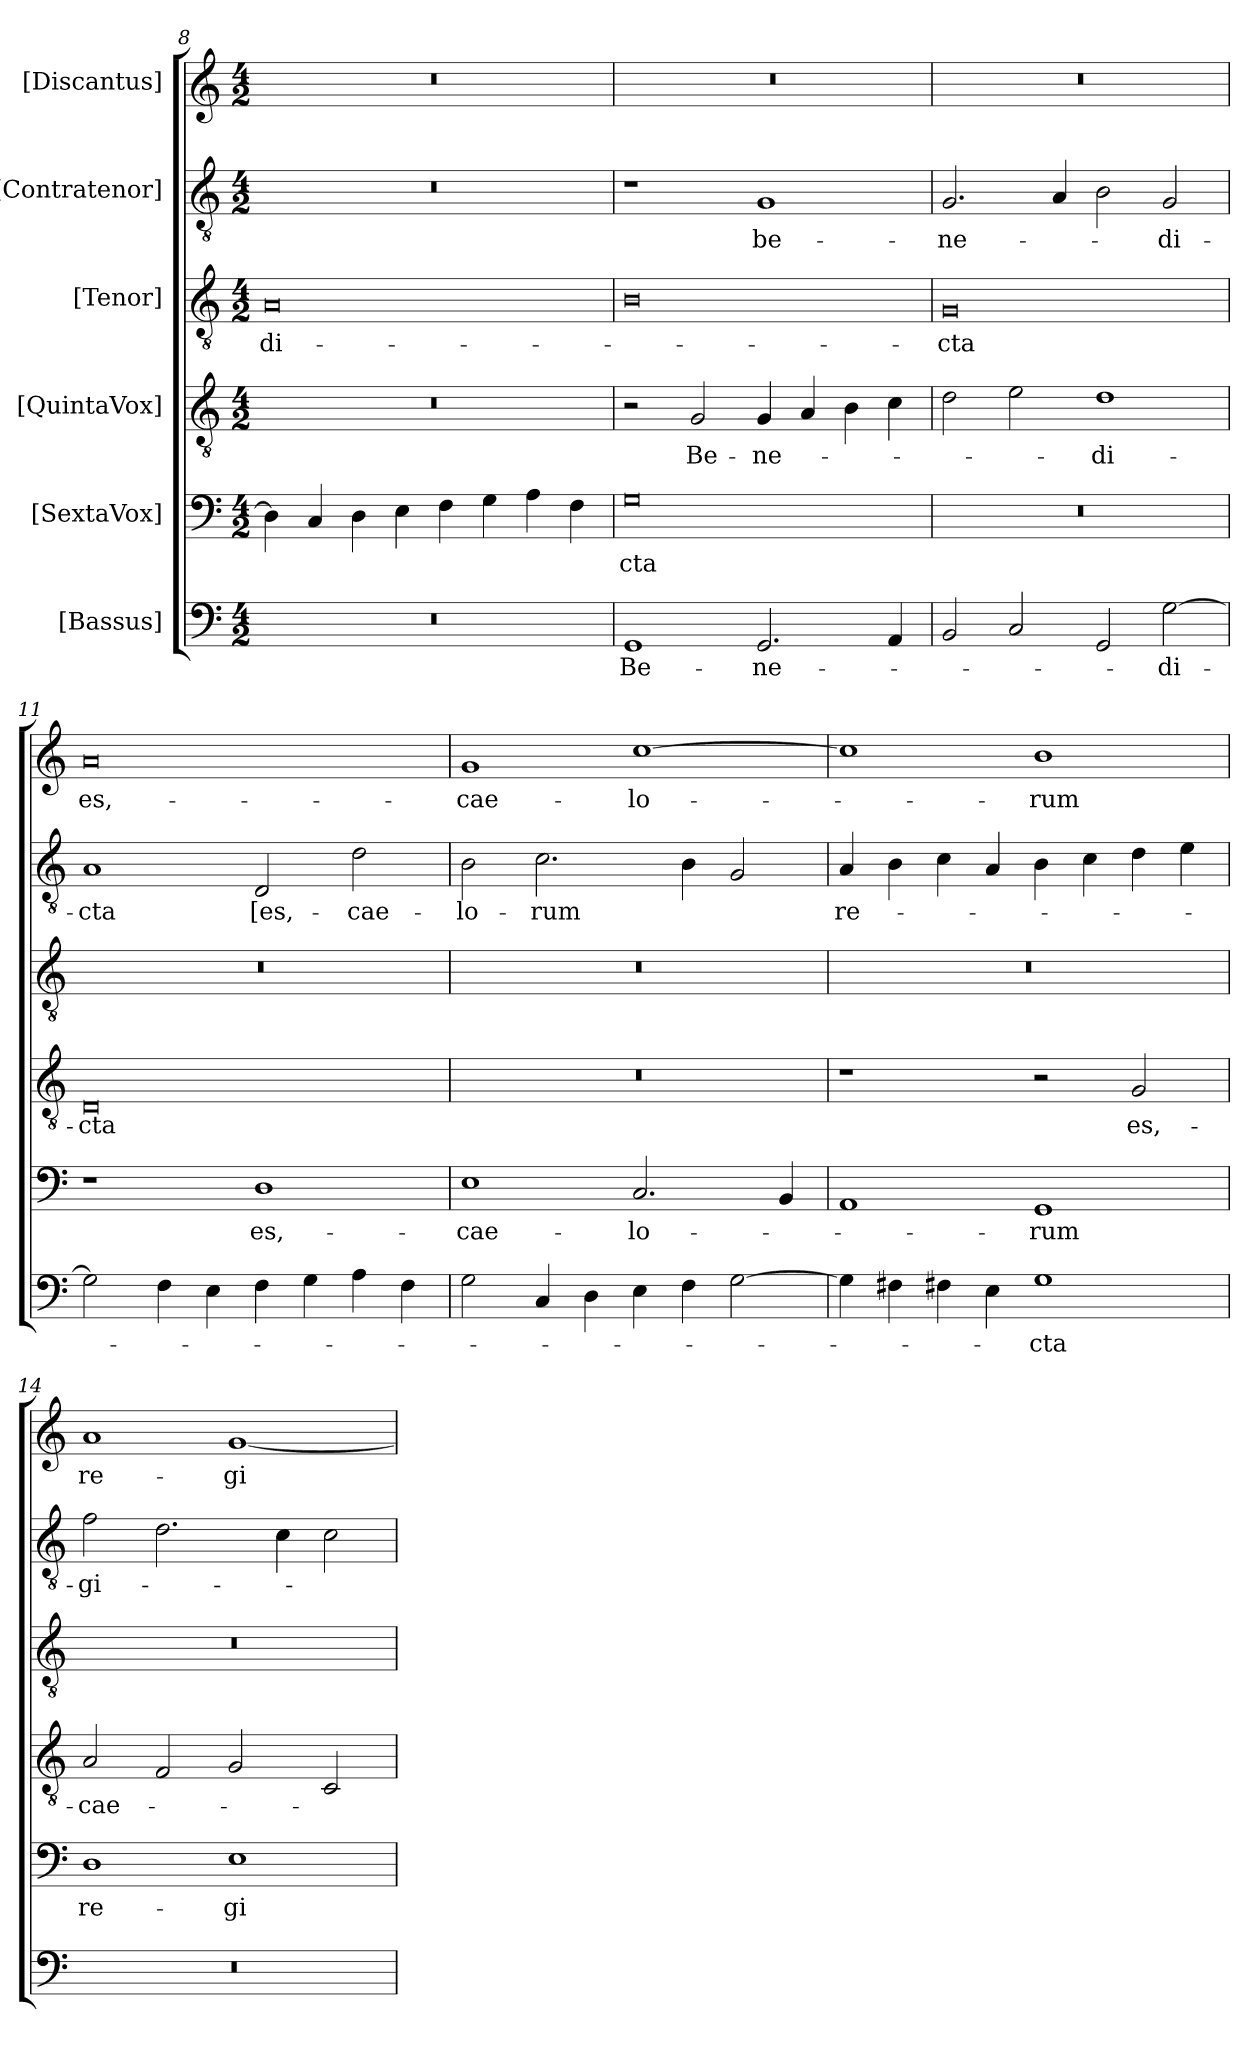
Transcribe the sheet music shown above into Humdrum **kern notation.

**kern	**text	**kern	**text	**kern	**text	**kern	**text	**kern	**text	**kern	**text
*part6	*part6	*part5	*part5	*part4	*part4	*part3	*part3	*part2	*part2	*part1	*part1
*staff6	*staff6	*staff5	*staff5	*staff4	*staff4	*staff3	*staff3	*staff2	*staff2	*staff1	*staff1
*I"[Bassus]	*	*I"[SextaVox]	*	*I"[QuintaVox]	*	*I"[Tenor]	*	*I"[Contratenor]	*	*I"[Discantus]	*
*clefF4	*	*clefF4	*	*clefGv2	*	*clefGv2	*	*clefGv2	*	*clefG2	*
*k[]	*	*k[]	*	*k[]	*	*k[]	*	*k[]	*	*k[]	*
*M4/2	*	*M4/2	*	*M4/2	*	*M4/2	*	*M4/2	*	*M4/2	*
=8	=8	=8	=8	=8	=8	=8	=8	=8	=8	=8	=8
0r	.	4D\]	.	0r	.	0A/	-di-	0r	.	0r	.
.	.	4C/	.	.	.	.	.	.	.	.	.
.	.	4D\	.	.	.	.	.	.	.	.	.
.	.	4E\	.	.	.	.	.	.	.	.	.
.	.	4F\	.	.	.	.	.	.	.	.	.
.	.	4G\	.	.	.	.	.	.	.	.	.
.	.	4A\	.	.	.	.	.	.	.	.	.
.	.	4F\	.	.	.	.	.	.	.	.	.
=9	=9	=9	=9	=9	=9	=9	=9	=9	=9	=9	=9
1GG/	Be-	0G\	-cta	2r	.	0B\	.	1r	.	0r	.
.	.	.	.	2G/	Be-	.	.	.	.	.	.
2.GG/	-ne-	.	.	4G/	-ne-	.	.	1G/	be-	.	.
.	.	.	.	4A/	.	.	.	.	.	.	.
.	.	.	.	4B\	.	.	.	.	.	.	.
4AA/	.	.	.	4c\	.	.	.	.	.	.	.
=10	=10	=10	=10	=10	=10	=10	=10	=10	=10	=10	=10
2BB/	.	0r	.	2d\	.	0G/	-cta	2.G/	-ne-	0r	.
2C/	.	.	.	2e\	.	.	.	.	.	.	.
.	.	.	.	.	.	.	.	4A/	.	.	.
2GG/	.	.	.	1d\	-di-	.	.	2B\	.	.	.
[2G\	-di-	.	.	.	.	.	.	2G/	-di-	.	.
=11	=11	=11	=11	=11	=11	=11	=11	=11	=11	=11	=11
2G\]	.	1r	.	0D/	-cta	0r	.	1A/	-cta	0a/	es,-
4F\	.	.	.	.	.	.	.	.	.	.	.
4E\	.	.	.	.	.	.	.	.	.	.	.
4F\	.	1D\	es,-	.	.	.	.	2D/	[es,-	.	.
4G\	.	.	.	.	.	.	.	.	.	.	.
4A\	.	.	.	.	.	.	.	2d\	cae-	.	.
4F\	.	.	.	.	.	.	.	.	.	.	.
=12	=12	=12	=12	=12	=12	=12	=12	=12	=12	=12	=12
2G\	.	1E\	cae-	0r	.	0r	.	2B\	-lo-	1g/	cae-
4C/	.	.	.	.	.	.	.	2.c\	-rum	.	.
4D\	.	.	.	.	.	.	.	.	.	.	.
4E\	.	2.C/	-lo-	.	.	.	.	.	.	[1cc\	-lo-
4F\	.	.	.	.	.	.	.	4B\	.	.	.
[2G\	.	.	.	.	.	.	.	2G/	.	.	.
.	.	4BB/	.	.	.	.	.	.	.	.	.
=13	=13	=13	=13	=13	=13	=13	=13	=13	=13	=13	=13
4G\]	.	1AA/	.	1r	.	0r	.	4A/	re-	1cc\]	.
4F#X\	.	.	.	.	.	.	.	4B\	.	.	.
4F#X\	.	.	.	.	.	.	.	4c\	.	.	.
4E\	.	.	.	.	.	.	.	4A/	.	.	.
1G\	-cta	1GG/	-rum	2r	.	.	.	4B\	.	1b\	-rum
.	.	.	.	.	.	.	.	4c\	.	.	.
.	.	.	.	2G/	es,-	.	.	4d\	.	.	.
.	.	.	.	.	.	.	.	4e\	.	.	.
=14	=14	=14	=14	=14	=14	=14	=14	=14	=14	=14	=14
0r	.	1D\	re-	2A/	cae-	0r	.	2f\	-gi-	1a/	re-
.	.	.	.	2F/	.	.	.	2.d\	.	.	.
.	.	1E\	-gi-	2G/	.	.	.	.	.	[1g/	-gi-
.	.	.	.	.	.	.	.	4c\	.	.	.
.	.	.	.	2C/	.	.	.	2c\	.	.	.
=	=	=	=	=	=	=	=	=	=	=	=
*-	*-	*-	*-	*-	*-	*-	*-	*-	*-	*-	*-
